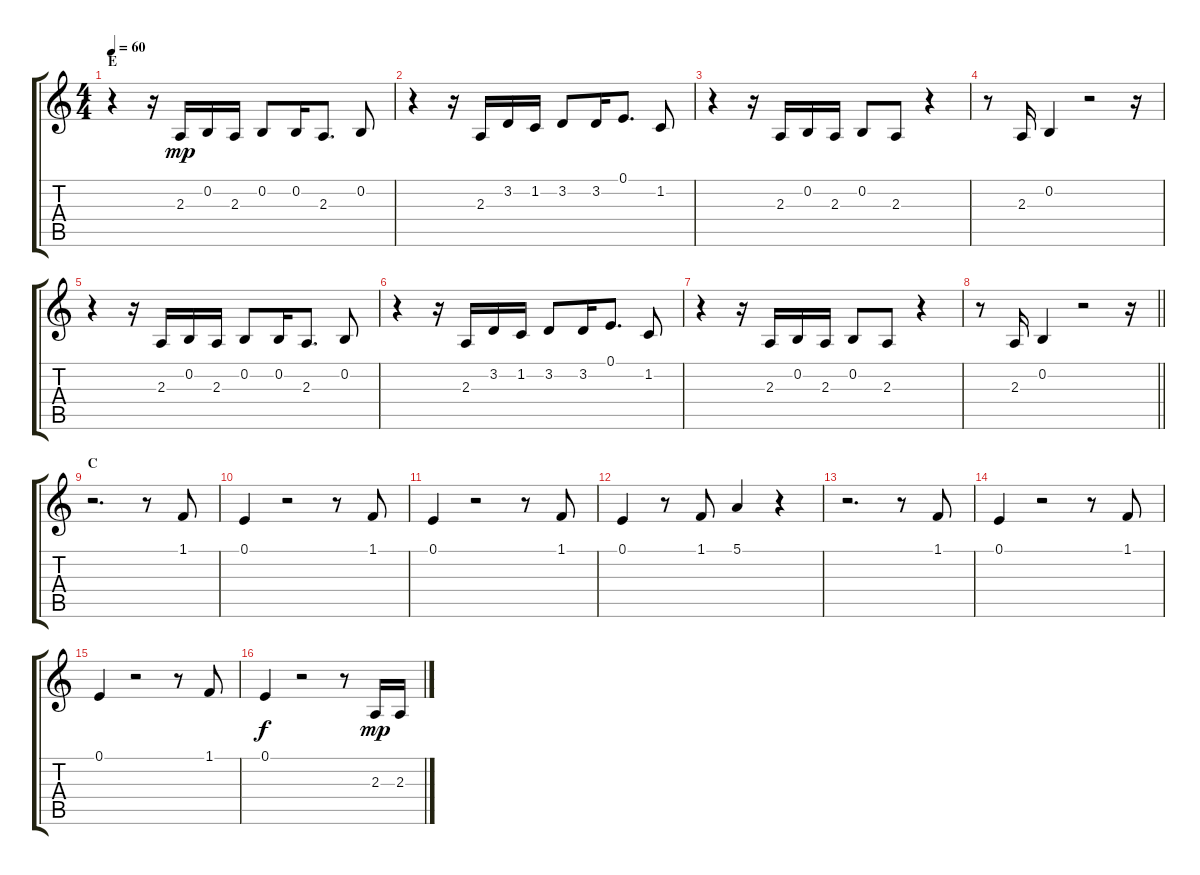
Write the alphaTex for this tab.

\track "" {instrument lead6voice}
\staff {score tabs}
\tuning (E4 B3 G3 D3 A2 E2) {hide}
\ts (4 4)
\section ("" "E")
\tempo 60
\clef g2
\ks c
r.4{dy mp} r.16 2.3.16 0.2.16 2.3.16 0.2.8 0.2.16 2.3.8{d} 0.2.8 |
r.4 r.16 2.3.16 3.2.16 1.2.16 3.2.8 3.2.16 0.1.8{d} 1.2.8 |
r.4 r.16 2.3.16 0.2.16 2.3.16 0.2.8 2.3.8 r.4 |
r.8 2.3.16 0.2.4 r.2 r.16 |
r.4 r.16 2.3.16 0.2.16 2.3.16 0.2.8 0.2.16 2.3.8{d} 0.2.8 |
r.4 r.16 2.3.16 3.2.16 1.2.16 3.2.8 3.2.16 0.1.8{d} 1.2.8 |
r.4 r.16 2.3.16 0.2.16 2.3.16 0.2.8 2.3.8 r.4 |
\barLineRight lightlight
r.8 2.3.16 0.2.4 r.2 r.16 |
\section ("" "C")
r.2{d} r.8 1.1.8 |
0.1.4 r.2 r.8 1.1.8 |
0.1.4 r.2 r.8 1.1.8 |
0.1.4 r.8 1.1.8 5.1.4 r.4 |
r.2{d} r.8 1.1.8 |
0.1.4 r.2 r.8 1.1.8 |
0.1.4 r.2 r.8 1.1.8 |
0.1.4{dy f} r.2 r.8 2.3.16{dy mp} 2.3.16
